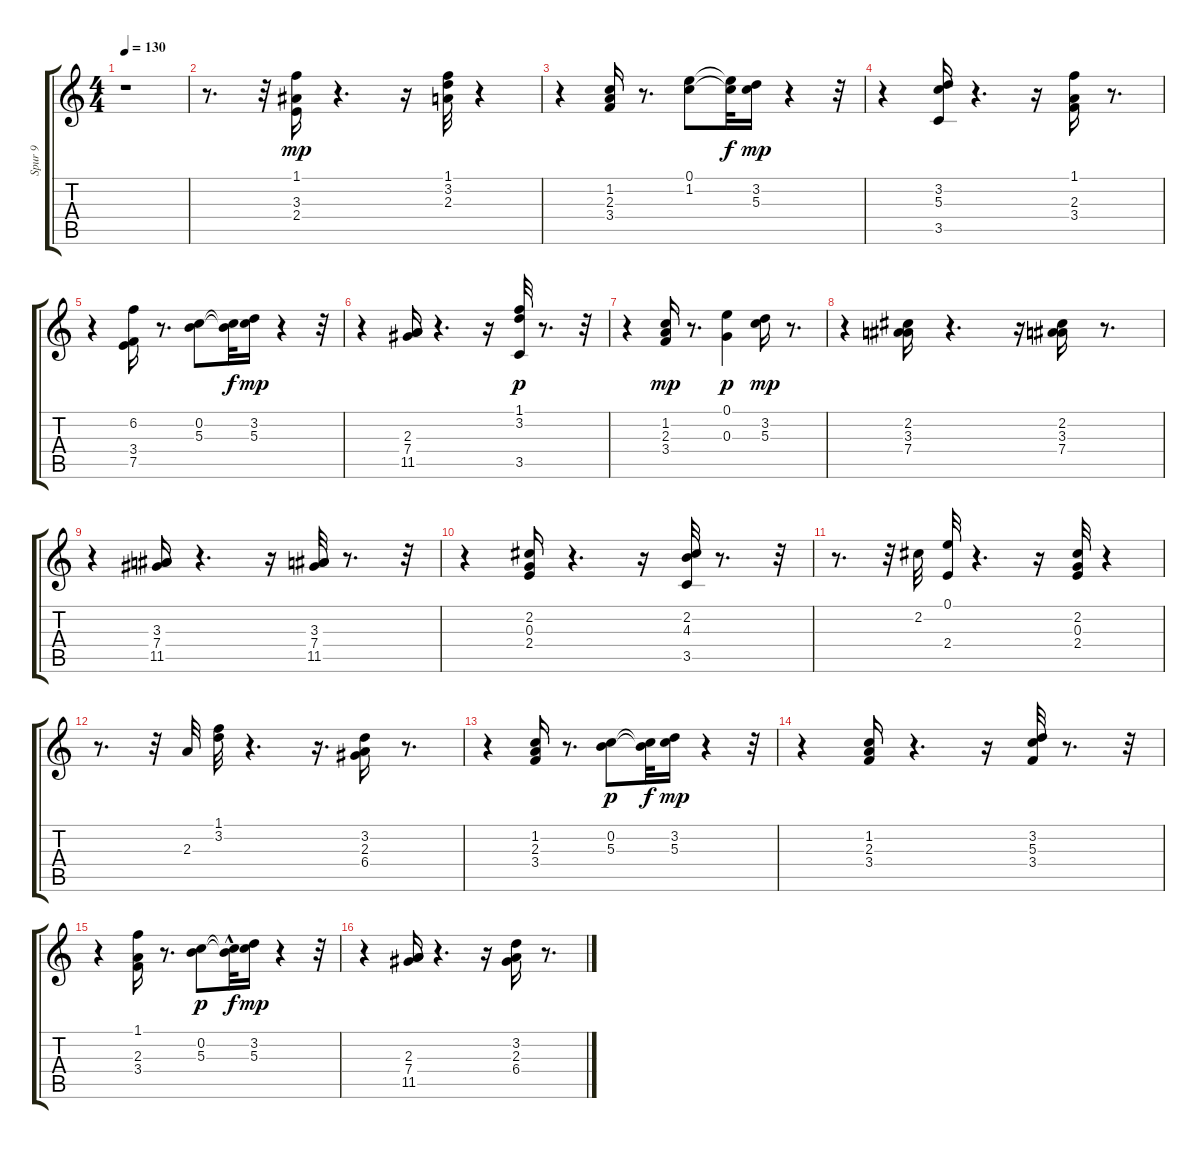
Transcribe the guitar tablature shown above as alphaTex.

\track ("Spur 9" "Spur 9") {instrument acousticguitarnylon}
\staff {score tabs}
\tuning (E4 B3 G3 D3 A2 E2) {hide}
\ts (4 4)
\tempo 130
\clef g2
\ks c
r.1{dy mp instrument acousticguitarnylon} |
r.8{d} r.32 (1.1 3.3 2.4).16 r.4{d} r.16 (1.1 3.2 2.3).32 r.4 |
r.4 (1.2 2.3 3.4).16 r.8{d} (0.1 1.2).8 (0.1{t} 1.2{t}).32{dy f} (3.2 5.3).16{dy mp} r.4 r.32 |
r.4 (3.2 5.3 3.5).16 r.4{d} r.16 (1.1 2.3 3.4).16 r.8{d} |
r.4 (6.2 3.4 7.5).16 r.8{d} (0.2 5.3).8 (0.2{t} 5.3{t}).32{dy f} (3.2 5.3).16{dy mp} r.4 r.32 |
r.4 (2.3 7.4 11.5).16 r.4{d} r.16 (1.1 3.2 3.5).32{dy p} r.8{d} r.32 |
r.4 (1.2 2.3 3.4).16{dy mp} r.8{d} (0.1 0.3).4{dy p} (3.2 5.3).16{dy mp} r.8{d} |
r.4 (2.2 3.3 7.4).16 r.4{d} r.16 (2.2 3.3 7.4).16 r.8{d} |
r.4 (3.3 7.4 11.5).16 r.4{d} r.16 (3.3 7.4 11.5).32 r.8{d} r.32 |
r.4 (2.2 0.3 2.4).16 r.4{d} r.16 (2.2 4.3 3.5).32 r.8{d} r.32 |
r.8{d} r.32 2.2.32 (0.1 2.4).32 r.4{d} r.16 (2.2 0.3 2.4).32 r.4 |
r.8{d} r.32 2.3.32 (1.1 3.2).32 r.4{d} r.16{d} (3.2 2.3 6.4).16 r.8{d} |
r.4 (1.2 2.3 3.4).16 r.8{d} (0.2 5.3).8{dy p} (0.2{t} 5.3{t}).32{dy f} (3.2 5.3).16{dy mp} r.4 r.32 |
r.4 (1.2 2.3 3.4).16 r.4{d} r.16 (3.2 5.3 3.4).32 r.8{d} r.32 |
r.4 (1.1 2.3 3.4).16 r.8{d} (0.2 5.3).8{dy p} (0.2{t} 5.3{hac t}).32{dy f} (3.2 5.3).16{dy mp} r.4 r.32 |
r.4 (2.3 7.4 11.5).16 r.4{d} r.16 (3.2 2.3 6.4).16 r.8{d}
